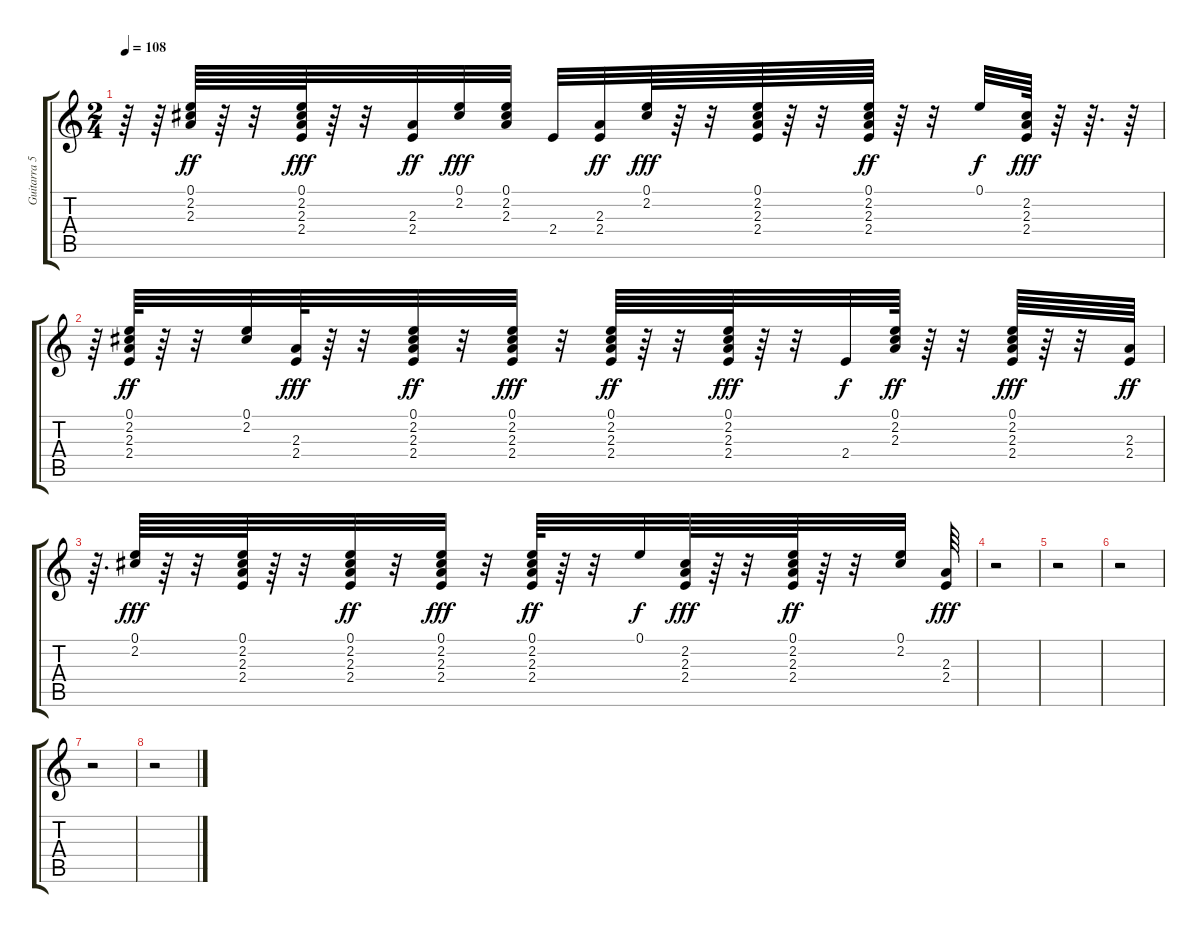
\track ("Guitarra 5" "Guitarra 5") {instrument acousticguitarsteel}
\staff {score tabs}
\tuning (E4 B3 G3 D3 A2 E2) {hide}
\ts (2 4)
\tempo 108
\clef g2
\ks c
r.64{dy f} r.64 (0.1 2.2 2.3).64{dy ff} r.64 r.32 (0.1 2.2 2.3 2.4).64{dy fff} r.64 r.32 (2.3 2.4).32{dy ff} (0.1 2.2).32{dy fff} (0.1 2.2 2.3).32 2.4.32 (2.3 2.4).32{dy ff} (0.1 2.2).64{dy fff} r.64 r.32 (0.1 2.2 2.3 2.4).64 r.64 r.32 (0.1 2.2 2.3 2.4).64{dy ff} r.64 r.32 0.1.32{dy f} (2.2 2.3 2.4).64{dy fff} r.64 r.64{d} r.64 |
r.64 (0.1 2.2 2.3 2.4).64{dy ff} r.64 r.32 (0.1 2.2).32 (2.3 2.4).64{dy fff} r.64 r.32 (0.1 2.2 2.3 2.4).32{dy ff} r.32 (0.1 2.2 2.3 2.4).32{dy fff} r.32 (0.1 2.2 2.3 2.4).64{dy ff} r.64 r.32 (0.1 2.2 2.3 2.4).64{dy fff} r.64 r.32 2.4.32{dy f} (0.1 2.2 2.3).64{dy ff} r.64 r.32 (0.1 2.2 2.3 2.4).64{dy fff} r.64 r.32 (2.3 2.4).64{dy ff} |
r.64{d} (0.1 2.2).64{dy fff} r.64 r.32 (0.1 2.2 2.3 2.4).64 r.64 r.32 (0.1 2.2 2.3 2.4).32{dy ff} r.32 (0.1 2.2 2.3 2.4).32{dy fff} r.32 (0.1 2.2 2.3 2.4).64{dy ff} r.64 r.32 0.1.32{dy f} (2.2 2.3 2.4).64{dy fff} r.64 r.32 (0.1 2.2 2.3 2.4).64{dy ff} r.64 r.32 (0.1 2.2).32 (2.3 2.4).64{dy fff} |
r.2 |
r.2 |
r.2 |
r.2 |
r.2
